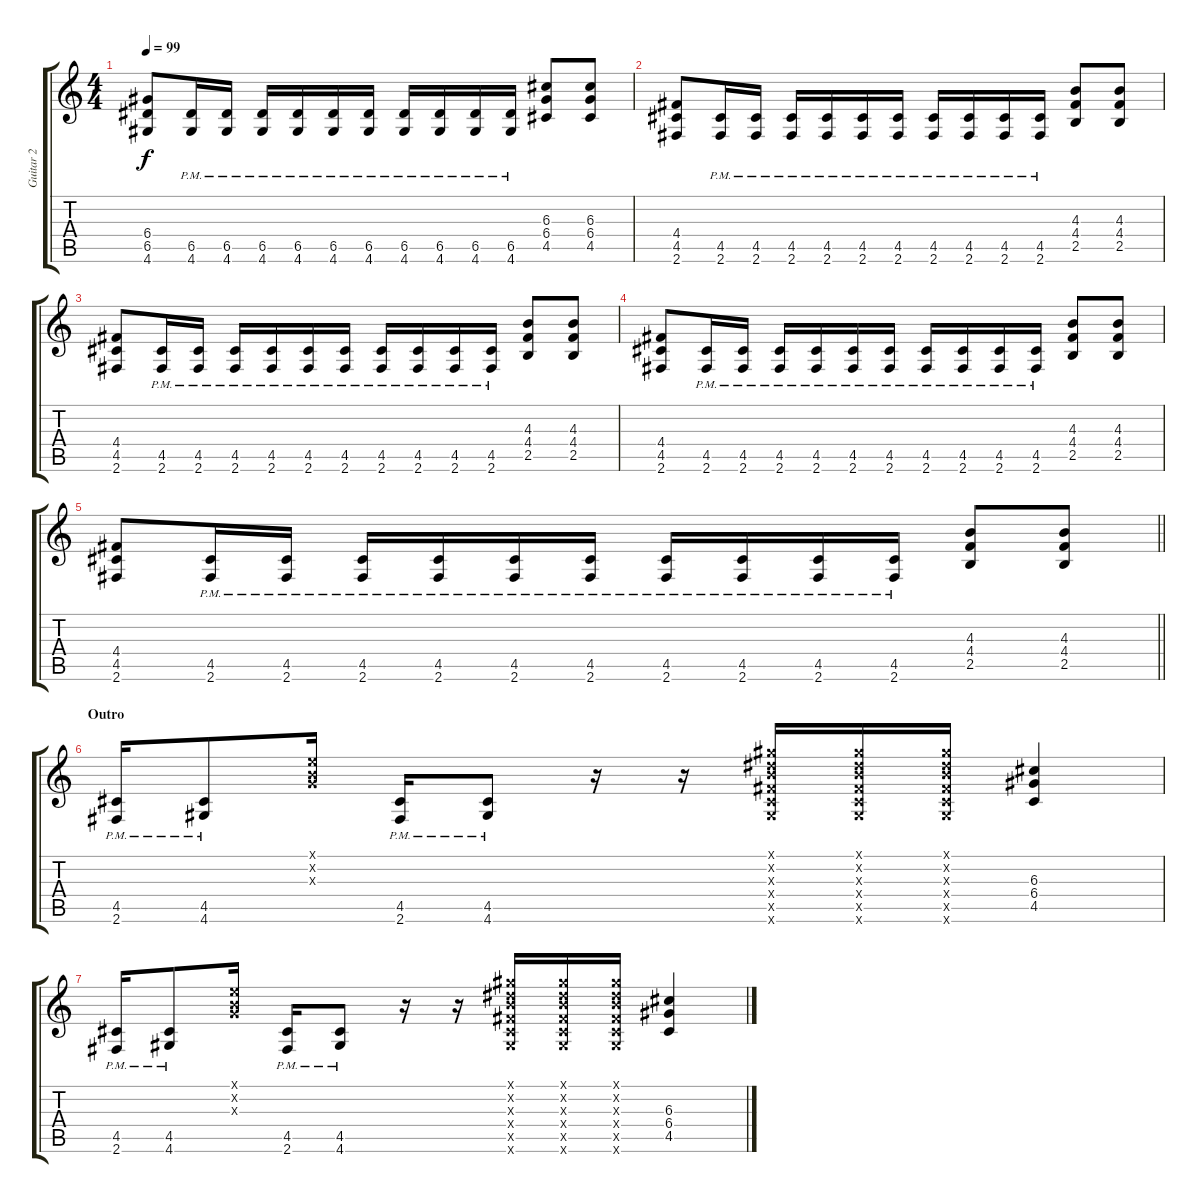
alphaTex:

\track ("Guitar 2" "Guitar 2") {instrument distortionguitar}
\staff {score tabs}
\tuning (E4 B3 G3 D3 A2 E2) {hide}
\ts (4 4)
\tempo 99
\clef g2
\ks c
(6.4 6.5 4.6).8{dy f} (6.5{pm} 4.6{pm}).16 (6.5{pm} 4.6{pm}).16 (6.5{pm} 4.6{pm}).16 (6.5{pm} 4.6{pm}).16 (6.5{pm} 4.6{pm}).16 (6.5{pm} 4.6{pm}).16 (6.5{pm} 4.6{pm}).16 (6.5{pm} 4.6{pm}).16 (6.5{pm} 4.6{pm}).16 (6.5{pm} 4.6{pm}).16 (6.3 6.4 4.5).8 (6.3 6.4 4.5).8 |
(4.4 4.5 2.6).8 (4.5{pm} 2.6{pm}).16 (4.5{pm} 2.6{pm}).16 (4.5{pm} 2.6{pm}).16 (4.5{pm} 2.6{pm}).16 (4.5{pm} 2.6{pm}).16 (4.5{pm} 2.6{pm}).16 (4.5{pm} 2.6{pm}).16 (4.5{pm} 2.6{pm}).16 (4.5{pm} 2.6{pm}).16 (4.5{pm} 2.6{pm}).16 (4.3 4.4 2.5).8 (4.3 4.4 2.5).8 |
(4.4 4.5 2.6).8 (4.5{pm} 2.6{pm}).16 (4.5{pm} 2.6{pm}).16 (4.5{pm} 2.6{pm}).16 (4.5{pm} 2.6{pm}).16 (4.5{pm} 2.6{pm}).16 (4.5{pm} 2.6{pm}).16 (4.5{pm} 2.6{pm}).16 (4.5{pm} 2.6{pm}).16 (4.5{pm} 2.6{pm}).16 (4.5{pm} 2.6{pm}).16 (4.3 4.4 2.5).8 (4.3 4.4 2.5).8 |
(4.4 4.5 2.6).8 (4.5{pm} 2.6{pm}).16 (4.5{pm} 2.6{pm}).16 (4.5{pm} 2.6{pm}).16 (4.5{pm} 2.6{pm}).16 (4.5{pm} 2.6{pm}).16 (4.5{pm} 2.6{pm}).16 (4.5{pm} 2.6{pm}).16 (4.5{pm} 2.6{pm}).16 (4.5{pm} 2.6{pm}).16 (4.5{pm} 2.6{pm}).16 (4.3 4.4 2.5).8 (4.3 4.4 2.5).8 |
\barLineRight lightlight
(4.4 4.5 2.6).8 (4.5{pm} 2.6{pm}).16 (4.5{pm} 2.6{pm}).16 (4.5{pm} 2.6{pm}).16 (4.5{pm} 2.6{pm}).16 (4.5{pm} 2.6{pm}).16 (4.5{pm} 2.6{pm}).16 (4.5{pm} 2.6{pm}).16 (4.5{pm} 2.6{pm}).16 (4.5{pm} 2.6{pm}).16 (4.5{pm} 2.6{pm}).16 (4.3 4.4 2.5).8 (4.3 4.4 2.5).8 |
\section ("" "Outro")
(4.5{pm} 2.6{pm}).16 (4.5{pm} 4.6{pm}).8 (0.1{x} 0.2{x} 0.3{x}).16 (4.5{pm} 2.6{pm}).16 (4.5{pm} 4.6{pm}).8 r.16 r.16 (4.1{x} 4.2{x} 4.3{x} 4.4{x} 4.5{x} 4.6{x}).16 (4.1{x} 4.2{x} 4.3{x} 4.4{x} 4.5{x} 4.6{x}).16 (4.1{x} 4.2{x} 4.3{x} 4.4{x} 4.5{x} 4.6{x}).16 (6.3 6.4 4.5).4 |
(4.5{pm} 2.6{pm}).16 (4.5{pm} 4.6{pm}).8 (0.1{x} 0.2{x} 0.3{x}).16 (4.5{pm} 2.6{pm}).16 (4.5{pm} 4.6{pm}).8 r.16 r.16 (4.1{x} 4.2{x} 4.3{x} 4.4{x} 4.5{x} 4.6{x}).16 (4.1{x} 4.2{x} 4.3{x} 4.4{x} 4.5{x} 4.6{x}).16 (4.1{x} 4.2{x} 4.3{x} 4.4{x} 4.5{x} 4.6{x}).16 (6.3 6.4 4.5).4
